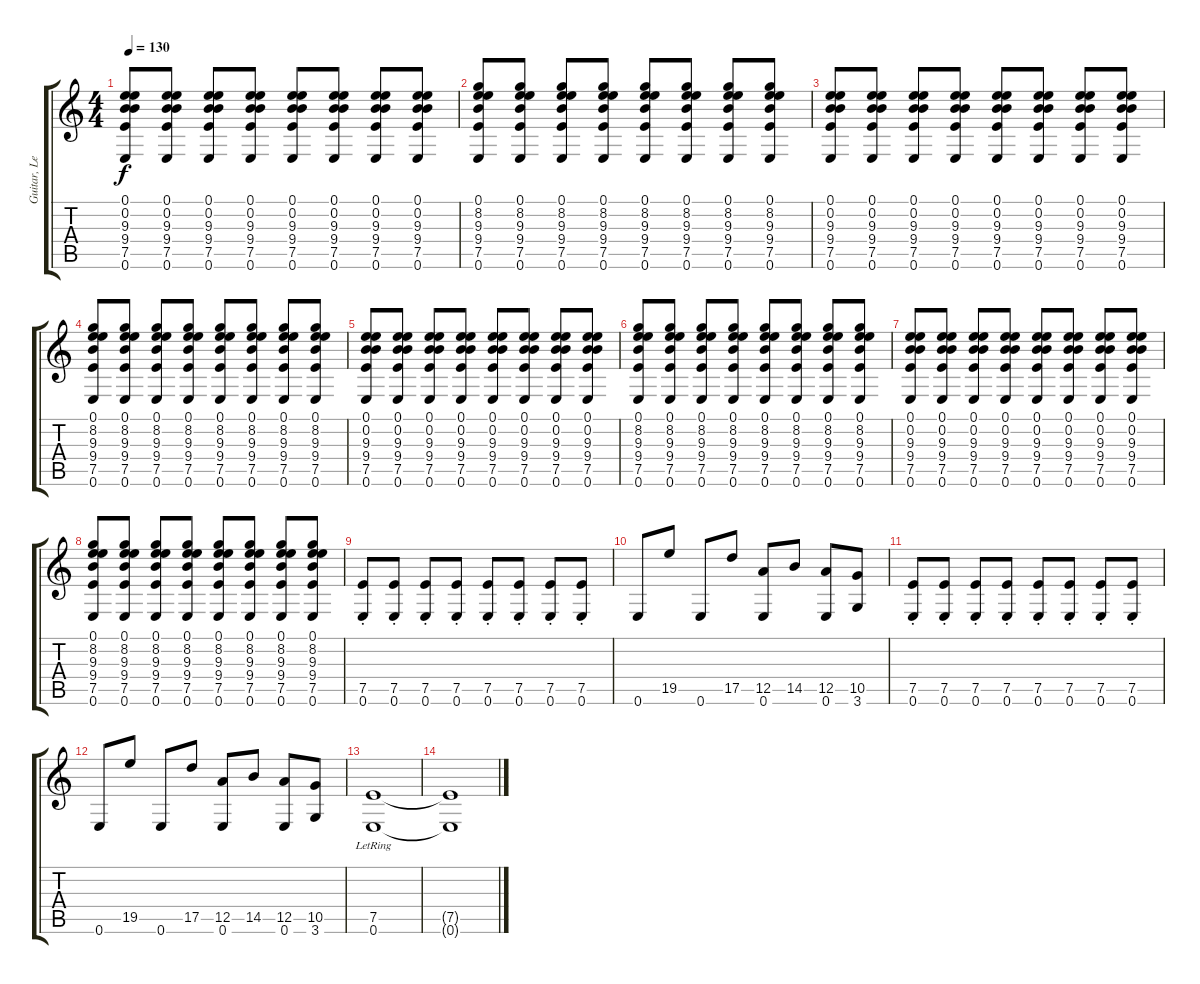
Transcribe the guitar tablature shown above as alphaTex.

\track ("Guitar, Lead" "Guitar, Le") {instrument distortionguitar}
\staff {score tabs}
\tuning (E4 B3 G3 D3 A2 E2) {hide}
\ts (4 4)
\tempo 130
\clef g2
\ks c
(0.1 0.2 9.3 9.4 7.5 0.6).8{dy f volume 13 balance 16 instrument overdrivenguitar} (0.1 0.2 9.3 9.4 7.5 0.6).8 (0.1 0.2 9.3 9.4 7.5 0.6).8 (0.1 0.2 9.3 9.4 7.5 0.6).8 (0.1 0.2 9.3 9.4 7.5 0.6).8 (0.1 0.2 9.3 9.4 7.5 0.6).8 (0.1 0.2 9.3 9.4 7.5 0.6).8 (0.1 0.2 9.3 9.4 7.5 0.6).8 |
(0.1 8.2 9.3 9.4 7.5 0.6).8 (0.1 8.2 9.3 9.4 7.5 0.6).8 (0.1 8.2 9.3 9.4 7.5 0.6).8 (0.1 8.2 9.3 9.4 7.5 0.6).8 (0.1 8.2 9.3 9.4 7.5 0.6).8 (0.1 8.2 9.3 9.4 7.5 0.6).8 (0.1 8.2 9.3 9.4 7.5 0.6).8 (0.1 8.2 9.3 9.4 7.5 0.6).8 |
(0.1 0.2 9.3 9.4 7.5 0.6).8 (0.1 0.2 9.3 9.4 7.5 0.6).8 (0.1 0.2 9.3 9.4 7.5 0.6).8 (0.1 0.2 9.3 9.4 7.5 0.6).8 (0.1 0.2 9.3 9.4 7.5 0.6).8 (0.1 0.2 9.3 9.4 7.5 0.6).8 (0.1 0.2 9.3 9.4 7.5 0.6).8 (0.1 0.2 9.3 9.4 7.5 0.6).8 |
(0.1 8.2 9.3 9.4 7.5 0.6).8 (0.1 8.2 9.3 9.4 7.5 0.6).8 (0.1 8.2 9.3 9.4 7.5 0.6).8 (0.1 8.2 9.3 9.4 7.5 0.6).8 (0.1 8.2 9.3 9.4 7.5 0.6).8 (0.1 8.2 9.3 9.4 7.5 0.6).8 (0.1 8.2 9.3 9.4 7.5 0.6).8 (0.1 8.2 9.3 9.4 7.5 0.6).8 |
(0.1 0.2 9.3 9.4 7.5 0.6).8{volume 13 balance 16 instrument overdrivenguitar} (0.1 0.2 9.3 9.4 7.5 0.6).8 (0.1 0.2 9.3 9.4 7.5 0.6).8 (0.1 0.2 9.3 9.4 7.5 0.6).8 (0.1 0.2 9.3 9.4 7.5 0.6).8 (0.1 0.2 9.3 9.4 7.5 0.6).8 (0.1 0.2 9.3 9.4 7.5 0.6).8 (0.1 0.2 9.3 9.4 7.5 0.6).8 |
(0.1 8.2 9.3 9.4 7.5 0.6).8 (0.1 8.2 9.3 9.4 7.5 0.6).8 (0.1 8.2 9.3 9.4 7.5 0.6).8 (0.1 8.2 9.3 9.4 7.5 0.6).8 (0.1 8.2 9.3 9.4 7.5 0.6).8 (0.1 8.2 9.3 9.4 7.5 0.6).8 (0.1 8.2 9.3 9.4 7.5 0.6).8 (0.1 8.2 9.3 9.4 7.5 0.6).8 |
(0.1 0.2 9.3 9.4 7.5 0.6).8 (0.1 0.2 9.3 9.4 7.5 0.6).8 (0.1 0.2 9.3 9.4 7.5 0.6).8 (0.1 0.2 9.3 9.4 7.5 0.6).8 (0.1 0.2 9.3 9.4 7.5 0.6).8 (0.1 0.2 9.3 9.4 7.5 0.6).8 (0.1 0.2 9.3 9.4 7.5 0.6).8 (0.1 0.2 9.3 9.4 7.5 0.6).8 |
(0.1 8.2 9.3 9.4 7.5 0.6).8 (0.1 8.2 9.3 9.4 7.5 0.6).8 (0.1 8.2 9.3 9.4 7.5 0.6).8 (0.1 8.2 9.3 9.4 7.5 0.6).8 (0.1 8.2 9.3 9.4 7.5 0.6).8 (0.1 8.2 9.3 9.4 7.5 0.6).8 (0.1 8.2 9.3 9.4 7.5 0.6).8 (0.1 8.2 9.3 9.4 7.5 0.6).8 |
(7.5{st} 0.6{st}).8 (7.5{st} 0.6{st}).8 (7.5{st} 0.6{st}).8 (7.5{st} 0.6{st}).8 (7.5{st} 0.6{st}).8 (7.5{st} 0.6{st}).8 (7.5{st} 0.6{st}).8 (7.5{st} 0.6{st}).8 |
0.6.8 19.5.8 0.6.8 17.5.8 (12.5 0.6).8 14.5.8 (12.5 0.6).8 (10.5 3.6).8 |
(7.5{st} 0.6{st}).8 (7.5{st} 0.6{st}).8 (7.5{st} 0.6{st}).8 (7.5{st} 0.6{st}).8 (7.5{st} 0.6{st}).8 (7.5{st} 0.6{st}).8 (7.5{st} 0.6{st}).8 (7.5{st} 0.6{st}).8 |
0.6.8 19.5.8 0.6.8 17.5.8 (12.5 0.6).8 14.5.8 (12.5 0.6).8 (10.5 3.6).8 |
(7.5{lr} 0.6{lr}).1 |
(7.5{t} 0.6{t}).1
